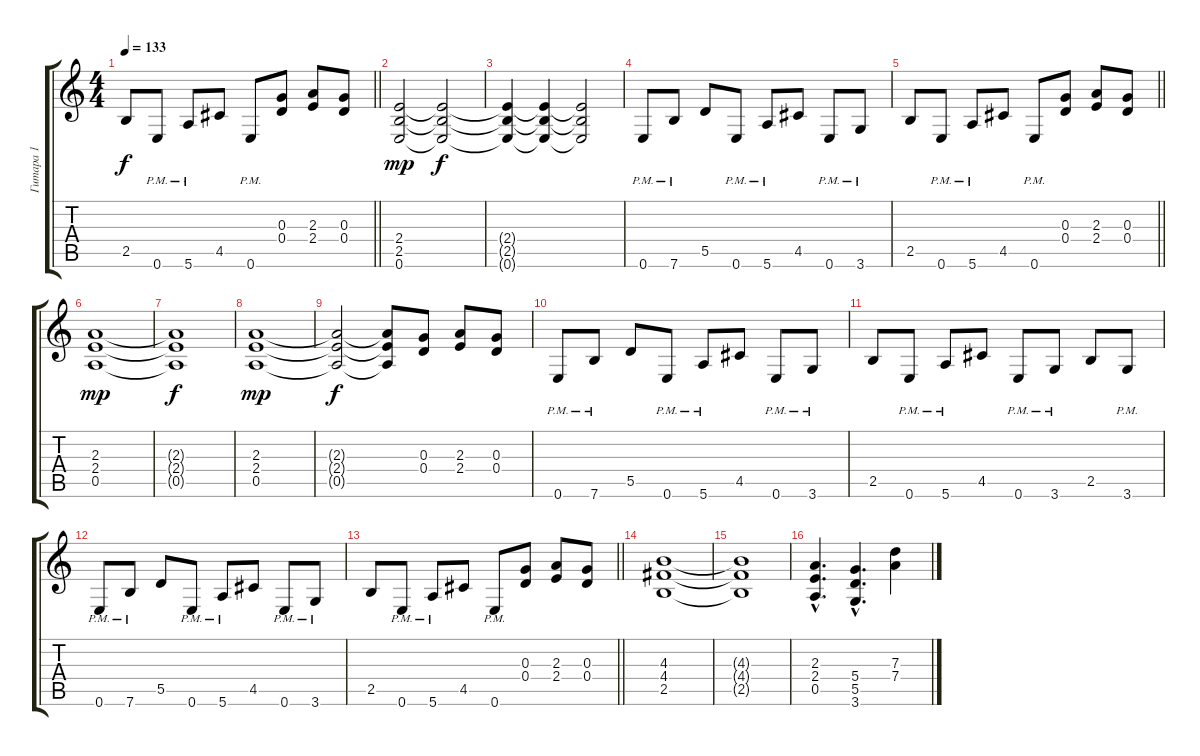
\track ("Гитара 1" "Гитара 1") {instrument distortionguitar}
\staff {score tabs}
\tuning (E4 B3 G3 D3 A2 E2) {hide}
\ts (4 4)
\tempo 133
\clef g2
\barLineRight lightlight
\ks c
2.5.8{dy f} 0.6{pm}.8 5.6{pm}.8 4.5.8 0.6{pm}.8 (0.3 0.4).8 (2.3 2.4).8 (0.3 0.4).8 |
(2.4 2.5 0.6).2{dy mp} (2.4{t} 2.5{t} 0.6{t}).2{dy f volume 0} |
(2.4{t} 2.5{t} 0.6{t}).4 (2.4{t} 2.5{t} 0.6{t}).4 (2.4{t} 2.5{t} 0.6{t}).2 |
0.6{pm}.8{volume 16} 7.6{pm}.8 5.5.8 0.6{pm}.8 5.6{pm}.8 4.5.8 0.6{pm}.8 3.6{pm}.8 |
\barLineRight lightlight
2.5.8 0.6{pm}.8 5.6{pm}.8 4.5.8 0.6{pm}.8 (0.3 0.4).8 (2.3 2.4).8 (0.3 0.4).8 |
(2.3 2.4 0.5).1{dy mp} |
(2.3{t} 2.4{t} 0.5{t}).1{dy f} |
(2.3 2.4 0.5).1{dy mp} |
(2.3{t} 2.4{t} 0.5{t}).2{dy f} (2.3{t} 2.4{t} 0.5{t}).8 (0.3 0.4).8 (2.3 2.4).8 (0.3 0.4).8 |
0.6{pm}.8 7.6{pm}.8 5.5.8 0.6{pm}.8 5.6{pm}.8 4.5.8 0.6{pm}.8 3.6{pm}.8 |
2.5.8 0.6{pm}.8 5.6{pm}.8 4.5.8 0.6{pm}.8 3.6{pm}.8 2.5.8 3.6{pm}.8 |
0.6{pm}.8 7.6{pm}.8 5.5.8 0.6{pm}.8 5.6{pm}.8 4.5.8 0.6{pm}.8 3.6{pm}.8 |
\barLineRight lightlight
2.5.8 0.6{pm}.8 5.6{pm}.8 4.5.8 0.6{pm}.8 (0.3 0.4).8 (2.3 2.4).8 (0.3 0.4).8 |
\section ("" "")
(4.3 4.4 2.5).1 |
(4.3{t} 4.4{t} 2.5{t}).1 |
(2.3{hac} 2.4{hac} 0.5{hac}).4{d} (5.4{hac} 5.5{hac} 3.6{hac}).4{d} (7.3 7.4).4
